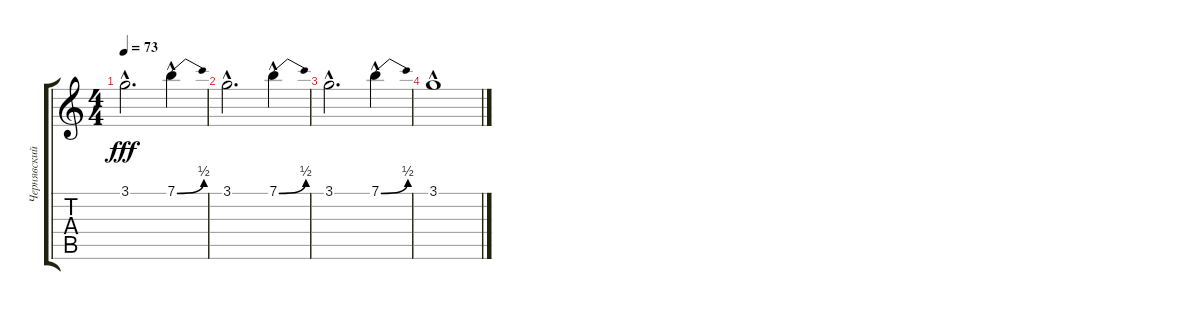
\track ("Чернявский" "Чернявский") {instrument electricguitarclean}
\staff {score tabs}
\tuning (E4 B3 G3 D3 A2 E2) {hide}
\ts (4 4)
\tempo 73
\clef g2
\ks c
3.1{hac}.2{d dy fff} 7.1{be (bend 0 0 60 2) hac}.4 |
3.1{hac}.2{d} 7.1{be (bend 0 0 60 2) hac}.4 |
3.1{hac}.2{d} 7.1{be (bend 0 0 60 2) hac}.4 |
3.1{hac}.1
